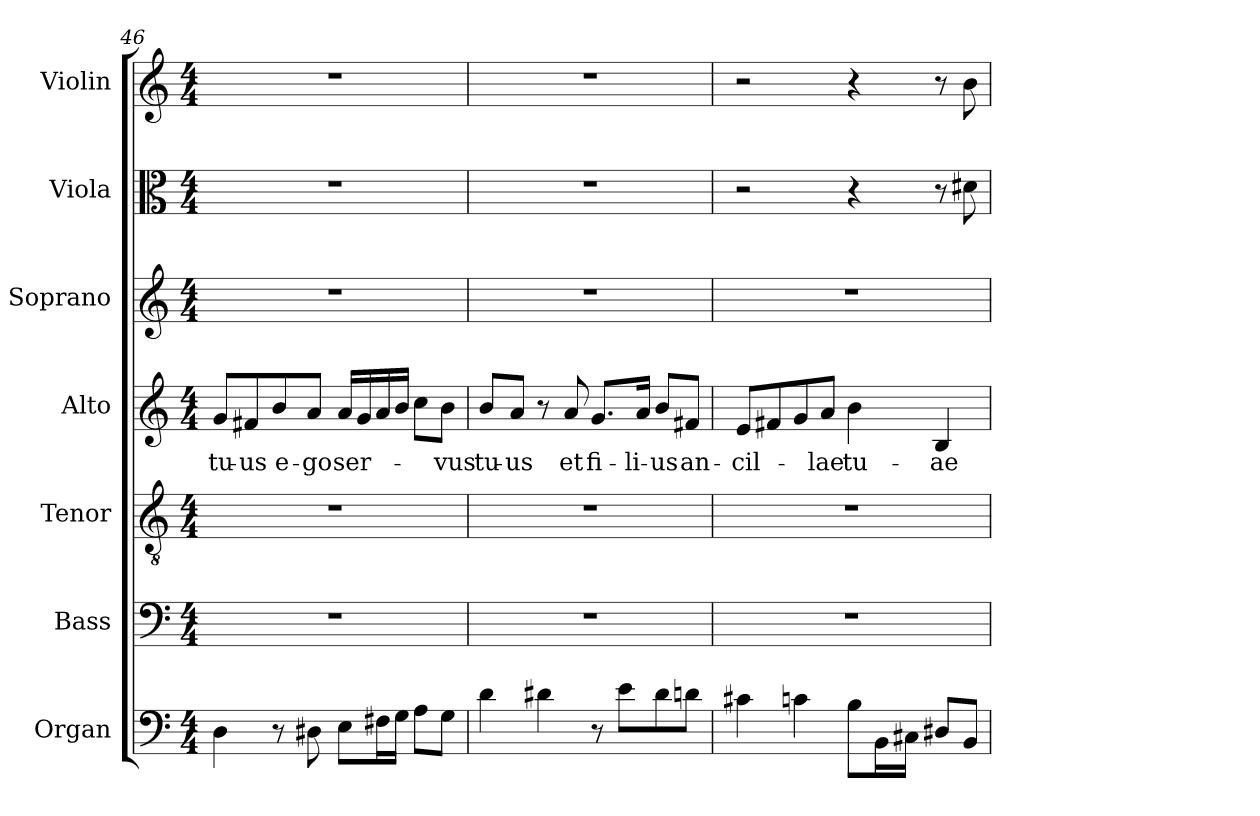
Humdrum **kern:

**kern	**kern	**kern	**kern	**text	**kern	**kern	**kern
*part7	*part6	*part5	*part4	*part4	*part3	*part2	*part1
*staff7	*staff6	*staff5	*staff4	*staff4	*staff3	*staff2	*staff1
*I"Organ	*I"Bass	*I"Tenor	*I"Alto	*	*I"Soprano	*I"Viola	*I"Violin
*I'Org.	*I'B.	*I'T.	*I'A.	*	*I'S.	*I'Vla.	*I'Vln.
*clefF4	*clefF4	*clefGv2	*clefG2	*	*clefG2	*clefC3	*clefG2
*k[]	*k[]	*k[]	*k[]	*	*k[]	*k[]	*k[]
*M4/4	*M4/4	*M4/4	*M4/4	*	*M4/4	*M4/4	*M4/4
=46	=46	=46	=46	=46	=46	=46	=46
!	!	!	!	!LO:LY:b	!	!	!
4D\	1r	1r	8g/L	tu-	1r	1r	1r
!	!	!	!	!LO:LY:b	!	!	!
.	.	.	8f#X/	-us	.	.	.
!	!	!	!	!LO:LY:b	!	!	!
8r	.	.	8b/	e-	.	.	.
!	!	!	!	!LO:LY:b	!	!	!
8D#X\	.	.	8a/J	-go	.	.	.
!	!	!	!	!LO:LY:b	!	!	!
8E\L	.	.	16a/LL	ser-	.	.	.
.	.	.	16g/	.	.	.	.
16F#X\L	.	.	16a/	.	.	.	.
16G\JJ	.	.	16b/JJ	.	.	.	.
8A\L	.	.	8cc\L	.	.	.	.
!	!	!	!	!LO:LY:b	!	!	!
8G\J	.	.	8b\J	-vus	.	.	.
!!LO:LB:g=z
=47	=47	=47	=47	=47	=47	=47	=47
!	!	!	!	!LO:LY:b	!	!	!
4d\	1r	1r	8b/L	tu-	1r	1r	1r
!	!	!	!	!LO:LY:b	!	!	!
.	.	.	8a/J	-us	.	.	.
4d#X\	.	.	8r	.	.	.	.
!	!	!	!	!LO:LY:b	!	!	!
.	.	.	8a/	et	.	.	.
!	!	!	!	!LO:LY:b	!	!	!
8r	.	.	8.g/L	fi-	.	.	.
8e\L	.	.	.	.	.	.	.
!	!	!	!	!LO:LY:b	!	!	!
.	.	.	16a/Jk	-li-	.	.	.
!	!	!	!	!LO:LY:b	!	!	!
8d#\	.	.	8b/L	-us	.	.	.
!	!	!	!	!LO:LY:b	!	!	!
8dn\J	.	.	8f#X/J	an-	.	.	.
=48	=48	=48	=48	=48	=48	=48	=48
!	!	!	!	!LO:LY:b	!	!	!
4c#X\	1r	1r	8e/L	-cil-	1r	2r	2r
.	.	.	8f#X/	.	.	.	.
4cn\	.	.	8g/	.	.	.	.
!	!	!	!	!LO:LY:b	!	!	!
.	.	.	8a/J	-lae	.	.	.
!	!	!	!	!LO:LY:b	!	!	!
8B\L	.	.	4b\	tu-	.	4r	4r
16BB\L	.	.	.	.	.	.	.
16C#X\JJ	.	.	.	.	.	.	.
!	!	!	!	!LO:LY:b	!	!	!
8D#X/L	.	.	4B/	-ae	.	8r	8r
8BB/J	.	.	.	.	.	8d#X\	8b\
=	=	=	=	=	=	=	=
*-	*-	*-	*-	*-	*-	*-	*-
